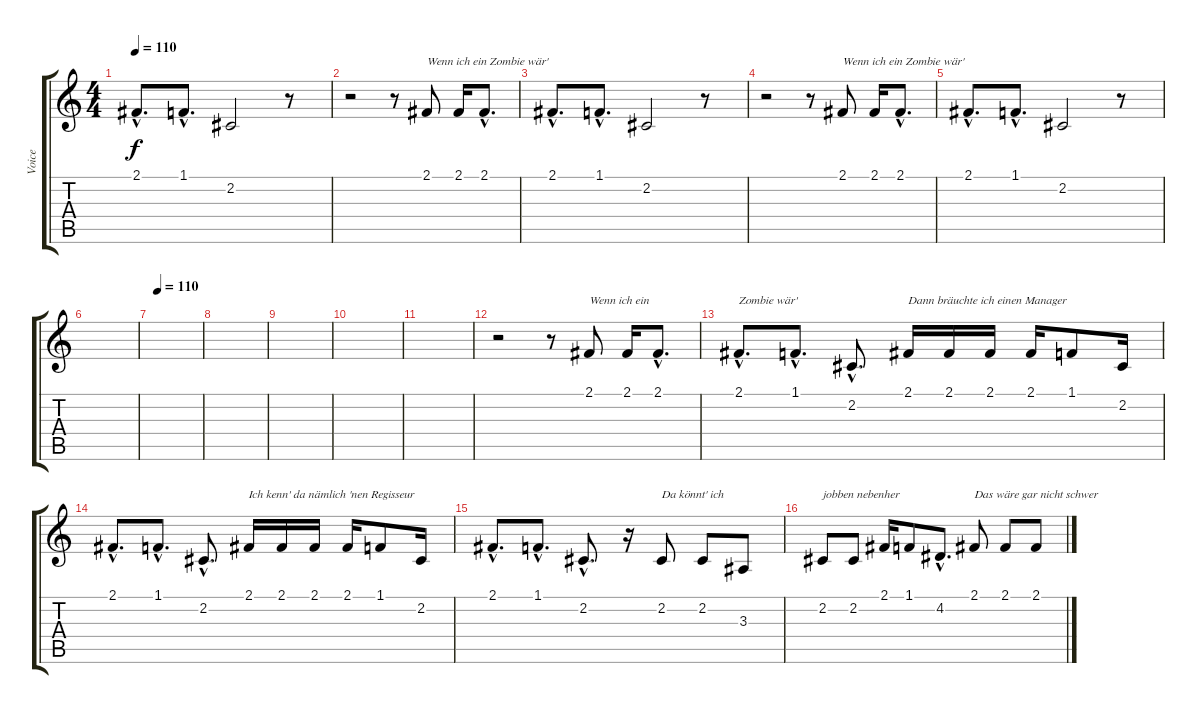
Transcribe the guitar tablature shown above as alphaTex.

\track ("Voice" "Voice") {instrument altosax}
\staff {score tabs}
\tuning (E4 B3 G3 D3 A2 E2) {hide}
\ts (4 4)
\tempo 110
\clef g2
\ks c
2.1{hac}.8{d dy f} 1.1{hac}.8{d} 2.2.2 r.8 |
r.2 r.8 2.1.8{txt "Wenn ich ein Zombie wär'"} 2.1.16 2.1{hac}.8{d} |
2.1{hac}.8{d} 1.1{hac}.8{d} 2.2.2 r.8 |
r.2 r.8 2.1.8{txt "Wenn ich ein Zombie wär'"} 2.1.16 2.1{hac}.8{d} |
2.1{hac}.8{d} 1.1{hac}.8{d} 2.2.2 r.8 |
|
\tempo (110 0.125)
|
|
|
|
|
r.2 r.8 2.1.8{txt "Wenn ich ein "} 2.1.16 2.1{hac}.8{d} |
2.1{hac}.8{d txt "Zombie wär'"} 1.1{hac}.8{d} 2.2{hac}.8{d} 2.1.16{txt "Dann bräuchte ich einen Manager"} 2.1.16 2.1.16 2.1.16 1.1.8 2.2.16 |
2.1{hac}.8{d} 1.1{hac}.8{d} 2.2{hac}.8{d} 2.1.16{txt "Ich kenn' da nämlich 'nen Regisseur"} 2.1.16 2.1.16 2.1.16 1.1.8 2.2.16 |
2.1{hac}.8{d} 1.1{hac}.8{d} 2.2{hac}.8{d} r.16 2.2.8{txt "Da könnt' ich"} 2.2.8 3.3.8 |
2.2.8{txt "jobben nebenher"} 2.2.8 2.1.16 1.1.8 4.2{hac}.8{d} 2.1.8{txt "Das wäre gar nicht schwer"} 2.1.8 2.1.8
